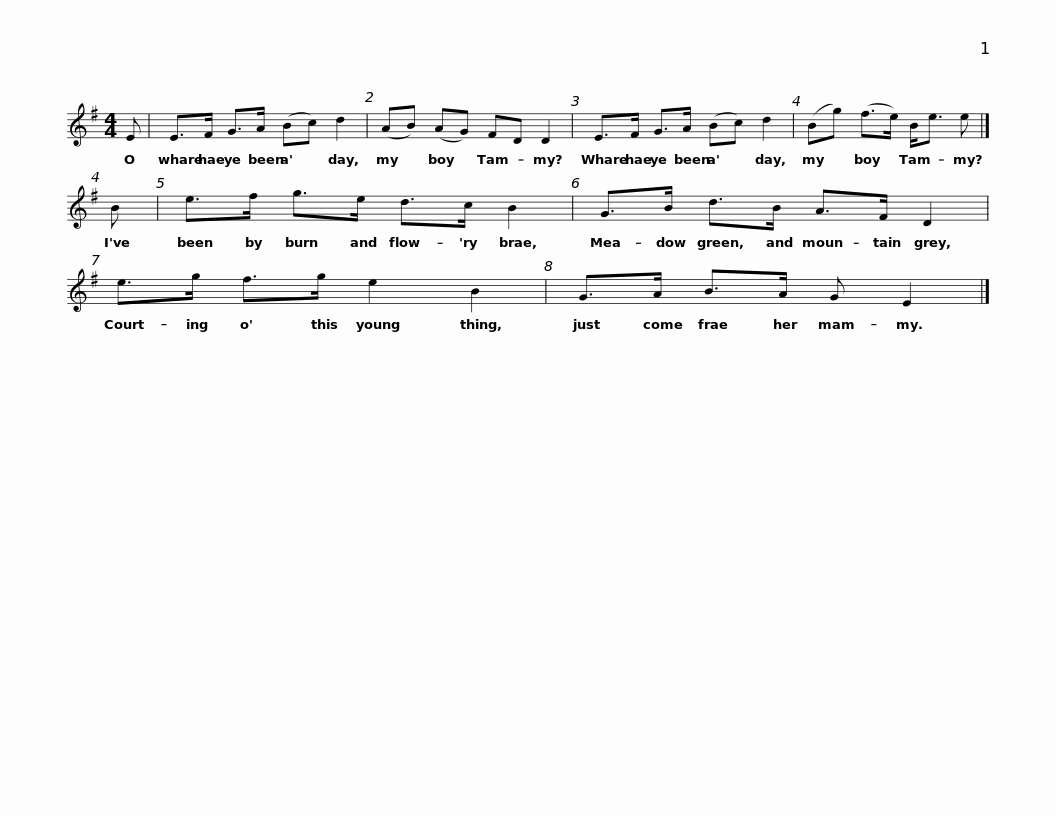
X:1
L:1/8
M:4/4
I:linebreak $
K:Emin
V:1 treble
V:1
 E | E>F G>A (Bc) d2 | (AB) (AG) FD D2 | E>F G>A (Bc) d2 |$ (Bg) (f>e) B<e e |] %5
 B | e>f g>e d>c B2 | G>B d>B A>F D2 |$ e>g f>g e2 B2 | G>A B>A G E2 |] %10
